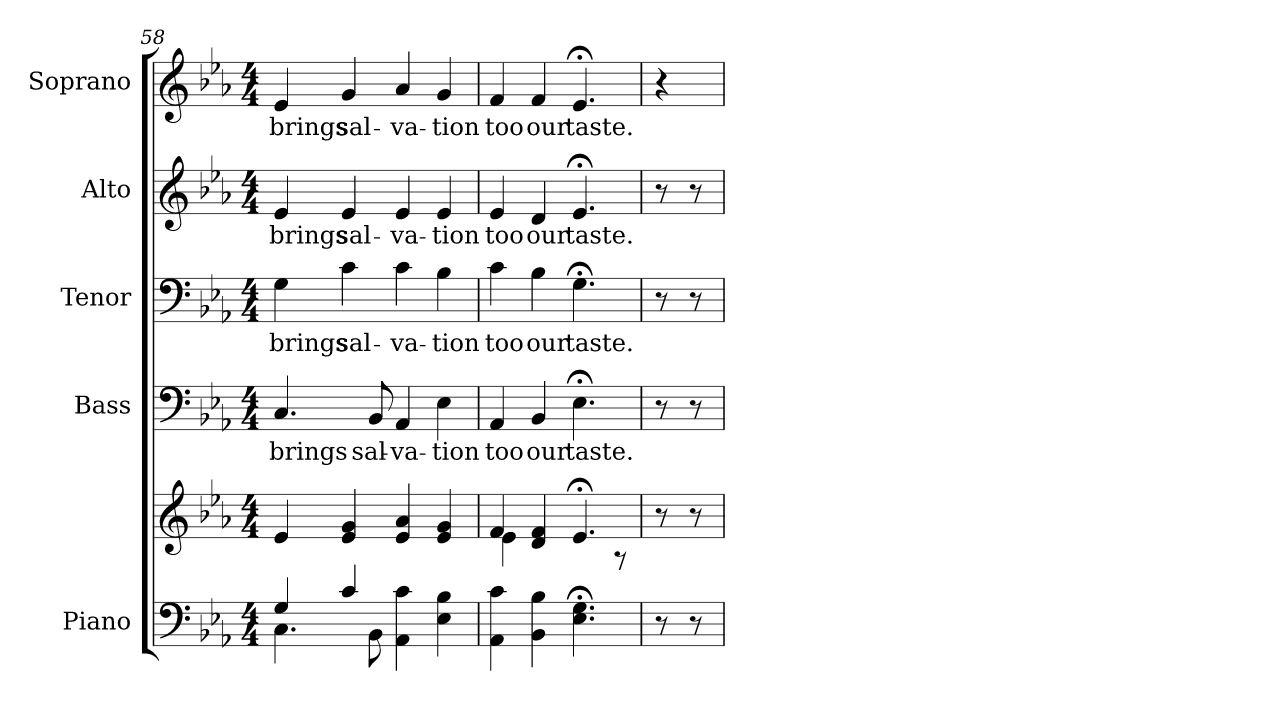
**kern	**kern	**kern	**text	**kern	**text	**kern	**text	**kern	**text
*part5	*part5	*part4	*part4	*part3	*part3	*part2	*part2	*part1	*part1
*staff6	*staff5	*staff4	*staff4	*staff3	*staff3	*staff2	*staff2	*staff1	*staff1
*I"Piano	*	*I"Bass	*	*I"Tenor	*	*I"Alto	*	*I"Soprano	*
*I'Pno.	*	*I'B.	*	*I'T.	*	*I'A.	*	*I'S.	*
*clefF4	*clefG2	*clefF4	*	*clefF4	*	*clefG2	*	*clefG2	*
*k[b-e-a-]	*k[b-e-a-]	*k[b-e-a-]	*	*k[b-e-a-]	*	*k[b-e-a-]	*	*k[b-e-a-]	*
*E-:	*E-:	*E-:	*	*E-:	*	*E-:	*	*E-:	*
*M4/4	*M4/4	*M4/4	*	*M4/4	*	*M4/4	*	*M4/4	*
=58	=58	=58	=58	=58	=58	=58	=58	=58	=58
*^	*	*	*	*	*	*	*	*	*
!	!	!	!	!LO:LY:b:color=#000000	!	!	!	!	!	!
!	!	!	!	!	!	!LO:LY:b:color=#000000	!	!	!	!
!	!	!	!	!	!	!	!	!LO:LY:b:color=#000000	!	!
!	!	!	!	!	!	!	!	!	!	!LO:LY:b:color=#000000
4Gi/	4.Ci\	4e-i/	4.Ci/	brings	4Gi\	brings	4e-i/	brings	4e-i/	brings
!	!	!	!	!	!	!LO:LY:b:color=#000000	!	!	!	!
!	!	!	!	!	!	!	!	!LO:LY:b:color=#000000	!	!
!	!	!	!	!	!	!	!	!	!	!LO:LY:b:color=#000000
4ci/	.	4e-i/ 4gi	.	.	4ci\	sal-	4e-i/	sal-	4gi/	sal-
!	!	!	!	!LO:LY:b:color=#000000	!	!	!	!	!	!
.	8BB-i\	.	8BB-i/	sal-	.	.	.	.	.	.
!	!	!	!	!LO:LY:b:color=#000000	!	!	!	!	!	!
!	!	!	!	!	!	!LO:LY:b:color=#000000	!	!	!	!
!	!	!	!	!	!	!	!	!LO:LY:b:color=#000000	!	!
!	!	!	!	!	!	!	!	!	!	!LO:LY:b:color=#000000
4AA-i\ 4ci	2ryy	4e-i/ 4a-i	4AA-i/	-va-	4ci\	-va-	4e-i/	-va-	4a-i/	-va-
!	!	!	!	!LO:LY:b:color=#000000	!	!	!	!	!	!
!	!	!	!	!	!	!LO:LY:b:color=#000000	!	!	!	!
!	!	!	!	!	!	!	!	!LO:LY:b:color=#000000	!	!
!	!	!	!	!	!	!	!	!	!	!LO:LY:b:color=#000000
4E-i\ 4B-i	.	4e-i/ 4gi	4E-i\	-tion	4B-i\	-tion	4e-i/	-tion	4gi/	-tion
*v	*v	*	*	*	*	*	*	*	*	*
!!LO:PB:g=z
=59	=59	=59	=59	=59	=59	=59	=59	=59	=59
*	*^	*	*	*	*	*	*	*	*
!	!	!	!	!LO:LY:b:color=#000000	!	!	!	!	!	!
!	!	!	!	!	!	!LO:LY:b:color=#000000	!	!	!	!
!	!	!	!	!	!	!	!	!LO:LY:b:color=#000000	!	!
!	!	!	!	!	!	!	!	!	!	!LO:LY:b:color=#000000
4AA-i\ 4ci	4fi/	4e-i\	4AA-i/	too	4ci\	too	4e-i/	too	4fi/	too
!	!	!	!	!LO:LY:b:color=#000000	!	!	!	!	!	!
!	!	!	!	!	!	!LO:LY:b:color=#000000	!	!	!	!
!	!	!	!	!	!	!	!	!LO:LY:b:color=#000000	!	!
!	!	!	!	!	!	!	!	!	!	!LO:LY:b:color=#000000
4BB-i\ 4B-i	4di/ 4fi	4ryy	4BB-i/	our	4B-i\	our	4di/	our	4fi/	our
!	!	!	!	!LO:LY:b:color=#000000	!	!	!	!	!	!
!	!	!	!	!	!	!LO:LY:b:color=#000000	!	!	!	!
!	!	!	!	!	!	!	!	!LO:LY:b:color=#000000	!	!
!	!	!	!	!	!	!	!	!	!	!LO:LY:b:color=#000000
4.E-i\; 4.Gi;	4.e-;i/	4ryy	4.E-;i\	taste.	4.G;i\	taste.	4.e-;i/	taste.	4.e-;i/	taste.
.	.	8r	.	.	.	.	.	.	.	.
*	*v	*v	*	*	*	*	*	*	*	*
=60	=60	=60	=60	=60	=60	=60	=60	=60	=60
8r	8r	8r	.	8r	.	8r	.	4r	.
8r	8r	8r	.	8r	.	8r	.	.	.
=	=	=	=	=	=	=	=	=	=
*-	*-	*-	*-	*-	*-	*-	*-	*-	*-
